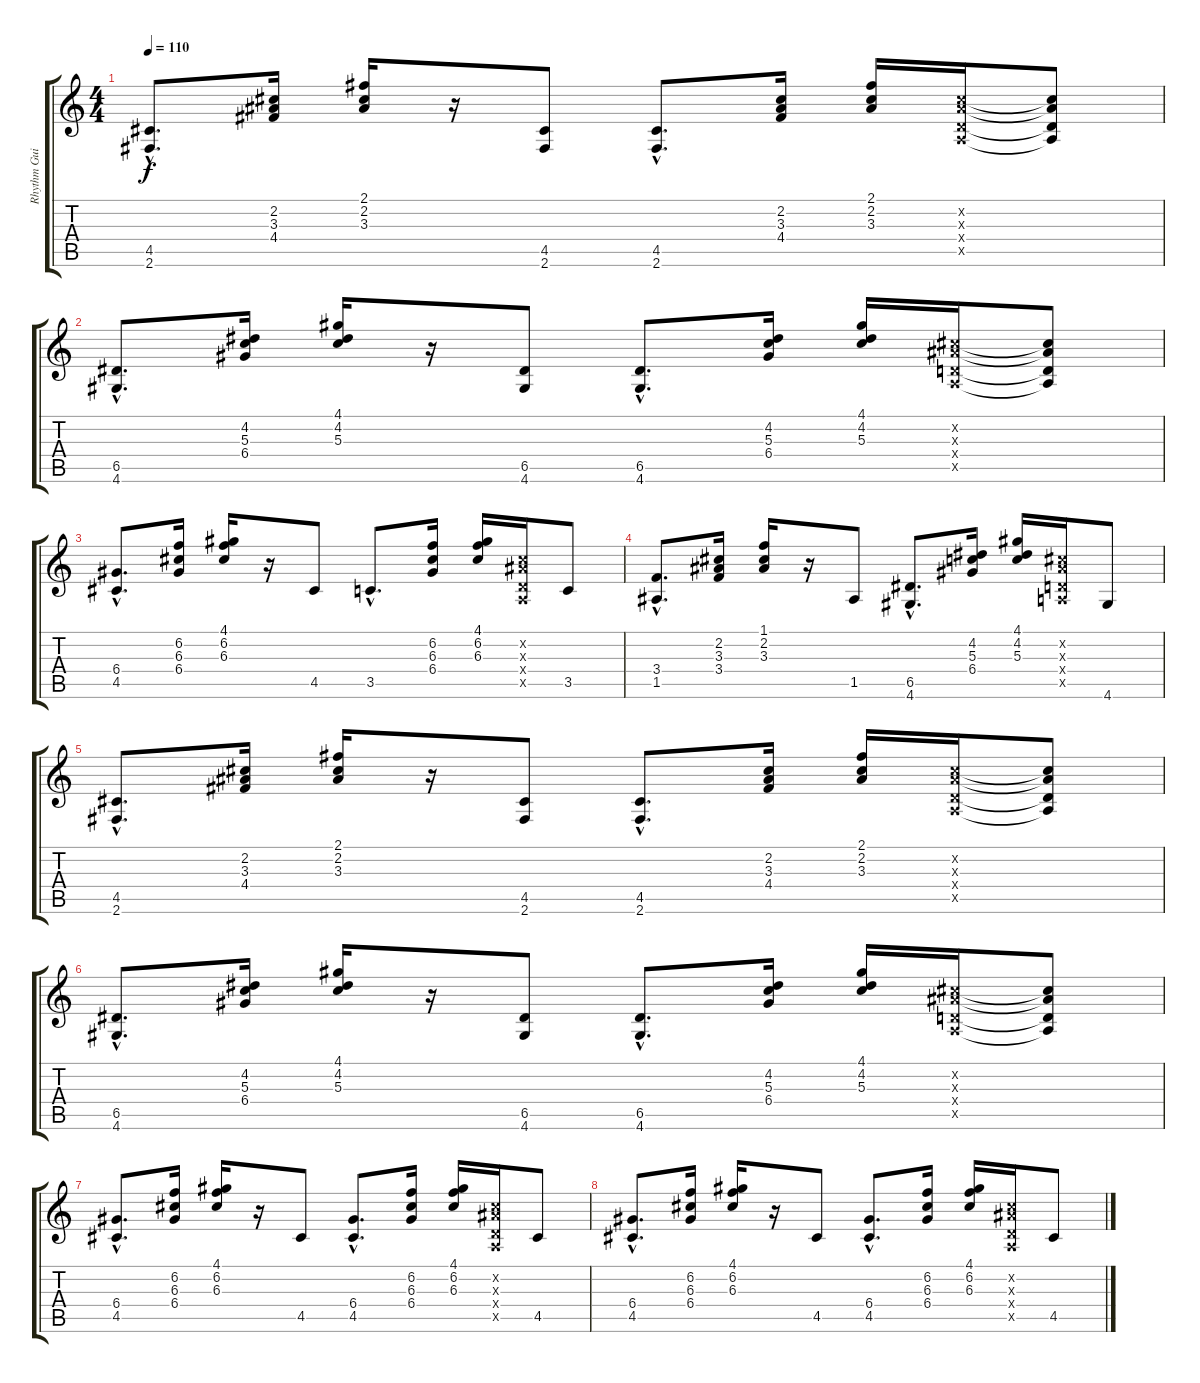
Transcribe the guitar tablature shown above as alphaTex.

\track ("Rhythm Guitar" "Rhythm Gui") {instrument electricguitarjazz}
\staff {score tabs}
\tuning (E4 B3 G3 D3 A2 E2) {hide}
\ts (4 4)
\tempo 110
\clef g2
\ks c
(4.5{hac} 2.6{hac}).8{d dy f} (2.2 3.3 4.4).16 (2.1 2.2 3.3).16 r.16 (4.5 2.6).8 (4.5{hac} 2.6{hac}).8{d} (2.2 3.3 4.4).16 (2.1 2.2 3.3).16 (2.2{x} 3.3{x} 0.4{x} 0.5{x}).16 (2.2{t} 3.3{t} 0.4{t} 0.5{t}).8 |
(6.5{hac} 4.6{hac}).8{d} (4.2 5.3 6.4).16 (4.1 4.2 5.3).16 r.16 (6.5 4.6).8 (6.5{hac} 4.6{hac}).8{d} (4.2 5.3 6.4).16 (4.1 4.2 5.3).16 (2.2{x} 3.3{x} 0.4{x} 0.5{x}).16 (2.2{t} 3.3{t} 0.4{t} 0.5{t}).8 |
(6.4{hac} 4.5{hac}).8{d} (6.2 6.3 6.4).16 (4.1 6.2 6.3).16 r.16 4.5.8 3.5{hac}.8{d} (6.2 6.3 6.4).16 (4.1 6.2 6.3).16 (2.2{x} 3.3{x} 0.4{x} 0.5{x}).16 3.5.8 |
(3.4{hac} 1.5{hac}).8{d} (2.2 3.3 3.4).16 (1.1 2.2 3.3).16 r.16 1.5.8 (6.5{hac} 4.6{hac}).8{d} (4.2 5.3 6.4).16 (4.1 4.2 5.3).16 (2.2{x} 3.3{x} 0.4{x} 0.5{x}).16 4.6.8 |
(4.5{hac} 2.6{hac}).8{d} (2.2 3.3 4.4).16 (2.1 2.2 3.3).16 r.16 (4.5 2.6).8 (4.5{hac} 2.6{hac}).8{d} (2.2 3.3 4.4).16 (2.1 2.2 3.3).16 (2.2{x} 3.3{x} 0.4{x} 0.5{x}).16 (2.2{t} 3.3{t} 0.4{t} 0.5{t}).8 |
(6.5{hac} 4.6{hac}).8{d} (4.2 5.3 6.4).16 (4.1 4.2 5.3).16 r.16 (6.5 4.6).8 (6.5{hac} 4.6{hac}).8{d} (4.2 5.3 6.4).16 (4.1 4.2 5.3).16 (2.2{x} 3.3{x} 0.4{x} 0.5{x}).16 (2.2{t} 3.3{t} 0.4{t} 0.5{t}).8 |
(6.4{hac} 4.5{hac}).8{d} (6.2 6.3 6.4).16 (4.1 6.2 6.3).16 r.16 4.5.8 (6.4{hac} 4.5{hac}).8{d} (6.2 6.3 6.4).16 (4.1 6.2 6.3).16 (2.2{x} 3.3{x} 0.4{x} 0.5{x}).16 4.5.8 |
(6.4{hac} 4.5{hac}).8{d} (6.2 6.3 6.4).16 (4.1 6.2 6.3).16 r.16 4.5.8 (6.4{hac} 4.5{hac}).8{d} (6.2 6.3 6.4).16 (4.1 6.2 6.3).16 (2.2{x} 3.3{x} 0.4{x} 0.5{x}).16 4.5.8
